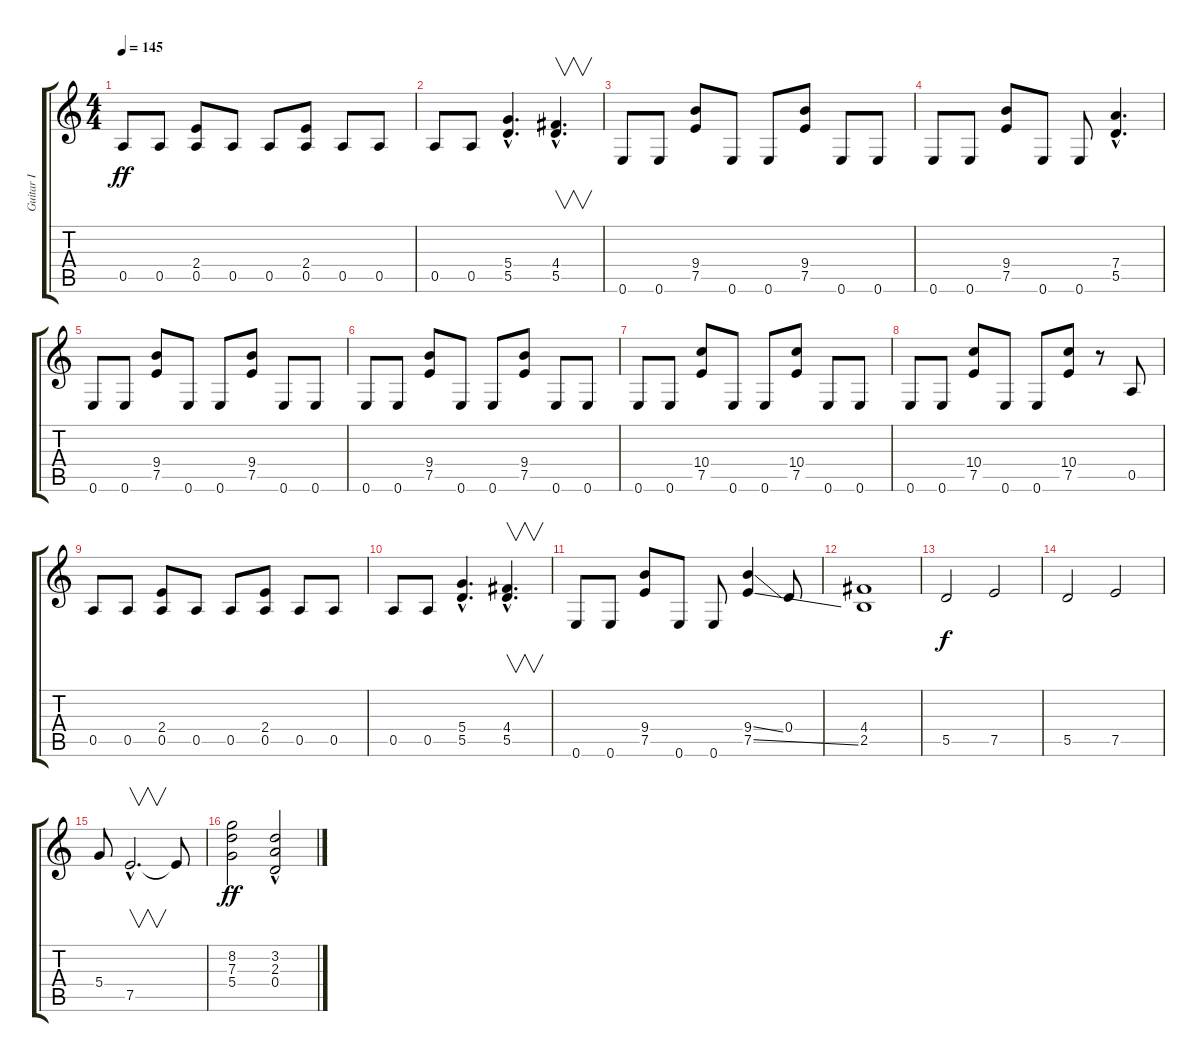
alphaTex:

\track ("Guitar I" "Guitar I") {instrument distortionguitar}
\staff {score tabs}
\tuning (E4 B3 G3 D3 A2 E2) {hide}
\ts (4 4)
\tempo 145
\clef g2
\ks c
0.5.8{dy ff} 0.5.8 (2.4 0.5).8 0.5.8 0.5.8 (2.4 0.5).8 0.5.8 0.5.8 |
0.5.8 0.5.8 (5.4{hac} 5.5{hac}).4{d} (4.4{hac} 5.5{hac}).4{v d} |
0.6.8 0.6.8 (9.4 7.5).8 0.6.8 0.6.8 (9.4 7.5).8 0.6.8 0.6.8 |
0.6.8 0.6.8 (9.4 7.5).8 0.6.8 0.6.8 (7.4{hac} 5.5{hac}).4{d} |
0.6.8 0.6.8 (9.4 7.5).8 0.6.8 0.6.8 (9.4 7.5).8 0.6.8 0.6.8 |
0.6.8 0.6.8 (9.4 7.5).8 0.6.8 0.6.8 (9.4 7.5).8 0.6.8 0.6.8 |
0.6.8 0.6.8 (10.4 7.5).8 0.6.8 0.6.8 (10.4 7.5).8 0.6.8 0.6.8 |
0.6.8 0.6.8 (10.4 7.5).8 0.6.8 0.6.8 (10.4 7.5).8 r.8 0.5.8 |
0.5.8 0.5.8 (2.4 0.5).8 0.5.8 0.5.8 (2.4 0.5).8 0.5.8 0.5.8 |
0.5.8 0.5.8 (5.4{hac} 5.5{hac}).4{d} (4.4{hac} 5.5{hac}).4{v d} |
0.6.8 0.6.8 (9.4 7.5).8 0.6.8 0.6.8 (9.4{ss} 7.5{ss}).4 0.4.8 |
(4.4 2.5).1 |
5.5.2{dy f} 7.5.2 |
5.5.2 7.5.2 |
5.4.8 7.5{hac}.2{v d} 7.5{t}.8 |
(8.2 7.3 5.4).2{dy ff} (3.2 2.3 0.4{hac}).2
